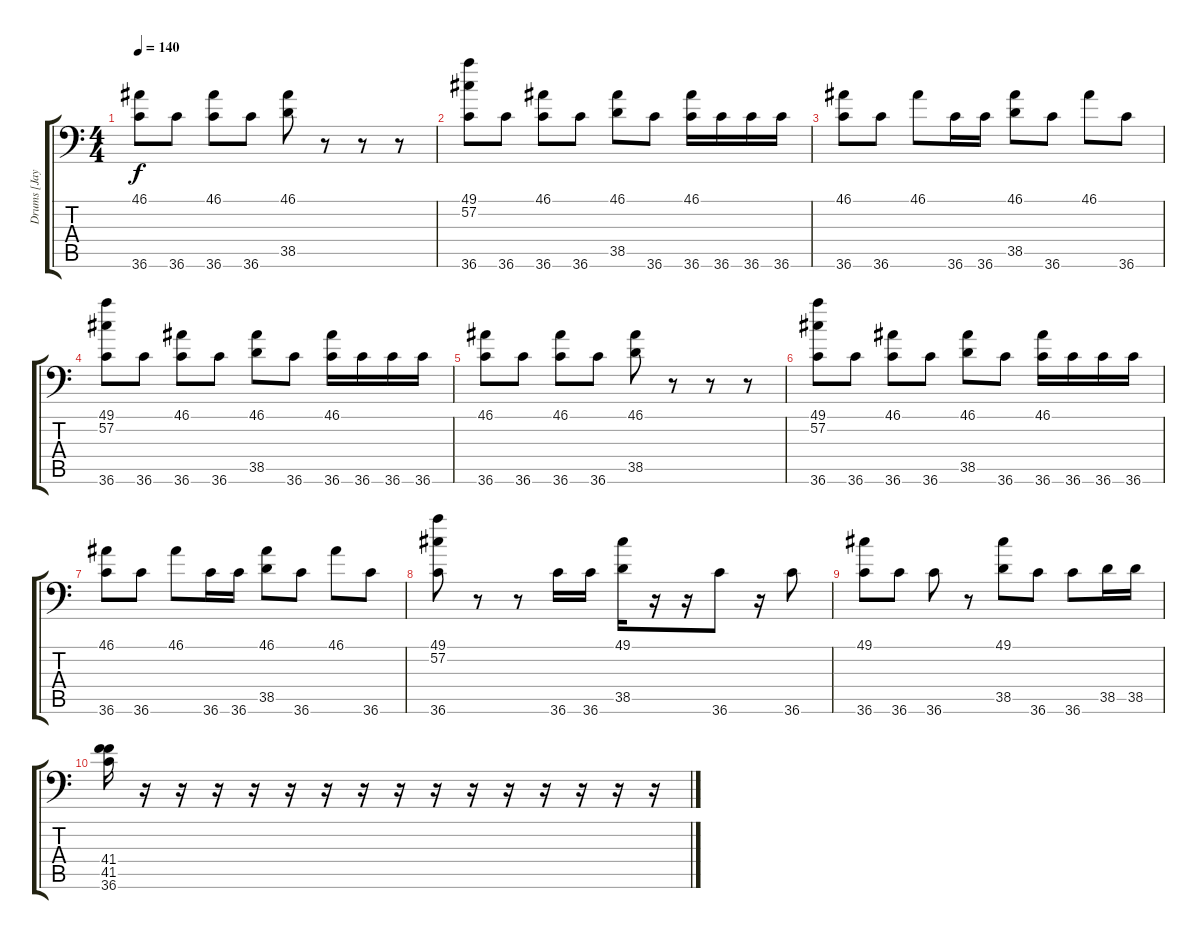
\track ("Drums [Jay Scott]" "Drums [Jay") {instrument acousticgrandpiano}
\staff {score tabs}
\tuning (C-1 C-1 C-1 C-1 C-1 C-1) {hide}
\ts (4 4)
\tempo 140
\clef f4
\ks c
(46.1 36.6).8{dy f} 36.6.8 (46.1 36.6).8 36.6.8 (46.1 38.5).8 r.8 r.8 r.8 |
(49.1 57.2 36.6).8 36.6.8 (46.1 36.6).8 36.6.8 (46.1 38.5).8 36.6.8 (46.1 36.6).16 36.6.16 36.6.16 36.6.16 |
(46.1 36.6).8 36.6.8 46.1.8 36.6.16 36.6.16 (46.1 38.5).8 36.6.8 46.1.8 36.6.8 |
(49.1 57.2 36.6).8 36.6.8 (46.1 36.6).8 36.6.8 (46.1 38.5).8 36.6.8 (46.1 36.6).16 36.6.16 36.6.16 36.6.16 |
(46.1 36.6).8 36.6.8 (46.1 36.6).8 36.6.8 (46.1 38.5).8 r.8 r.8 r.8 |
(49.1 57.2 36.6).8 36.6.8 (46.1 36.6).8 36.6.8 (46.1 38.5).8 36.6.8 (46.1 36.6).16 36.6.16 36.6.16 36.6.16 |
(46.1 36.6).8 36.6.8 46.1.8 36.6.16 36.6.16 (46.1 38.5).8 36.6.8 46.1.8 36.6.8 |
(49.1 57.2 36.6).8 r.8 r.8 36.6.16 36.6.16 (49.1 38.5).16 r.16 r.16 36.6.8 r.16 36.6.8 |
(49.1 36.6).8 36.6.8 36.6.8 r.8 (49.1 38.5).8 36.6.8 36.6.8 38.5.16 38.5.16 |
(41.4 41.5 36.6).16 r.16 r.16 r.16 r.16 r.16 r.16 r.16 r.16 r.16 r.16 r.16 r.16 r.16 r.16 r.16
